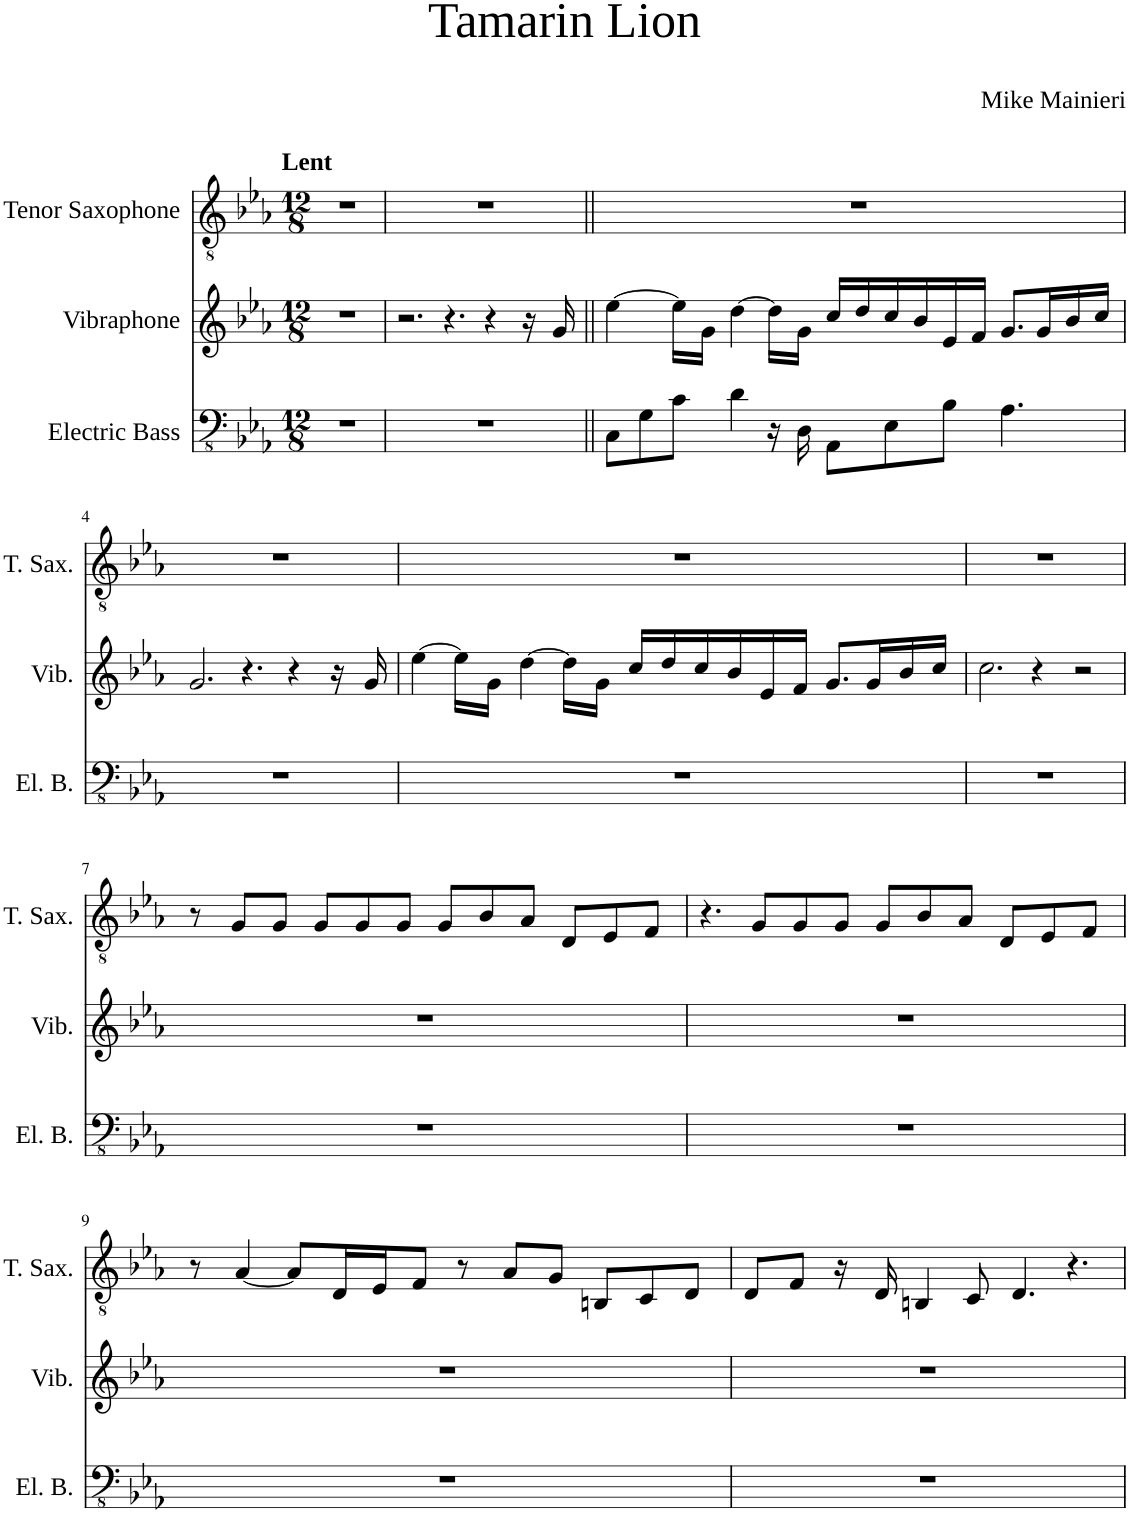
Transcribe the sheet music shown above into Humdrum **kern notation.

**kern	**kern	**kern
*part3	*part2	*part1
*staff3	*staff2	*staff1
*I"Electric Bass	*I"Vibraphone	*I"Tenor Saxophone
*I'El. B.	*I'Vib.	*I'T. Sax.
*clefFv4	*clefG2	*clefGv2
*	*	*ITrd8c14
*k[b-e-a-]	*k[b-e-a-]	*k[b-e-a-]
*M12/8	*M12/8	*M12/8
=1	=1	=1
!	!	!LO:TX:a:B:t=Lent
1.r	1.r	1.r
=2	=2	=2
1.r	2.r	1.r
.	4.r	.
.	4r	.
.	16r	.
.	16g/	.
=3||	=3||	=3||
8CC\L	[4ee-\	1.r
8GG\	.	.
8C\J	16ee-\LL]	.
.	16g\JJ	.
4D\	[4dd\	.
16r	16dd\LL]	.
16DD\	16g\JJ	.
8AAA-\L	16cc/LL	.
.	16dd/	.
8EE-\	16cc/	.
.	16b-/	.
8BB-\J	16e-/	.
.	16f/JJ	.
4.AA-\	8.g/L	.
.	16g/L	.
.	16b-/	.
.	16cc/JJ	.
!!LO:LB:g=z
=4	=4	=4
1.r	2.g/	1.r
.	4.r	.
.	4r	.
.	16r	.
.	16g/	.
=5	=5	=5
1.r	[4ee-\	1.r
.	16ee-\LL]	.
.	16g\JJ	.
.	[4dd\	.
.	16dd\LL]	.
.	16g\JJ	.
.	16cc/LL	.
.	16dd/	.
.	16cc/	.
.	16b-/	.
.	16e-/	.
.	16f/JJ	.
.	8.g/L	.
.	16g/L	.
.	16b-/	.
.	16cc/JJ	.
=6	=6	=6
1.r	2.cc\	1.r
.	4r	.
.	2r	.
!!LO:LB:g=z
=7	=7	=7
1.r	1.r	8r
.	.	8G/L
.	.	8G/J
.	.	8G/L
.	.	8G/
.	.	8G/J
.	.	8G/L
.	.	8B-/
.	.	8A-/J
.	.	8D/L
.	.	8E-/
.	.	8F/J
=8	=8	=8
1.r	1.r	4.r
.	.	8G/L
.	.	8G/
.	.	8G/J
.	.	8G/L
.	.	8B-/
.	.	8A-/J
.	.	8D/L
.	.	8E-/
.	.	8F/J
!!LO:LB:g=z
=9	=9	=9
1.r	1.r	8r
.	.	[4A-/
.	.	8A-/L]
.	.	16D/L
.	.	16E-/J
.	.	8F/J
.	.	8r
.	.	8A-/L
.	.	8G/J
.	.	8BBn/L
.	.	8C/
.	.	8D/J
=10	=10	=10
1.r	1.r	8D/L
.	.	8F/J
.	.	16r
.	.	16D/
.	.	4BBn/
.	.	8C/
.	.	4.D/
.	.	4.r
=	=	=
*-	*-	*-
